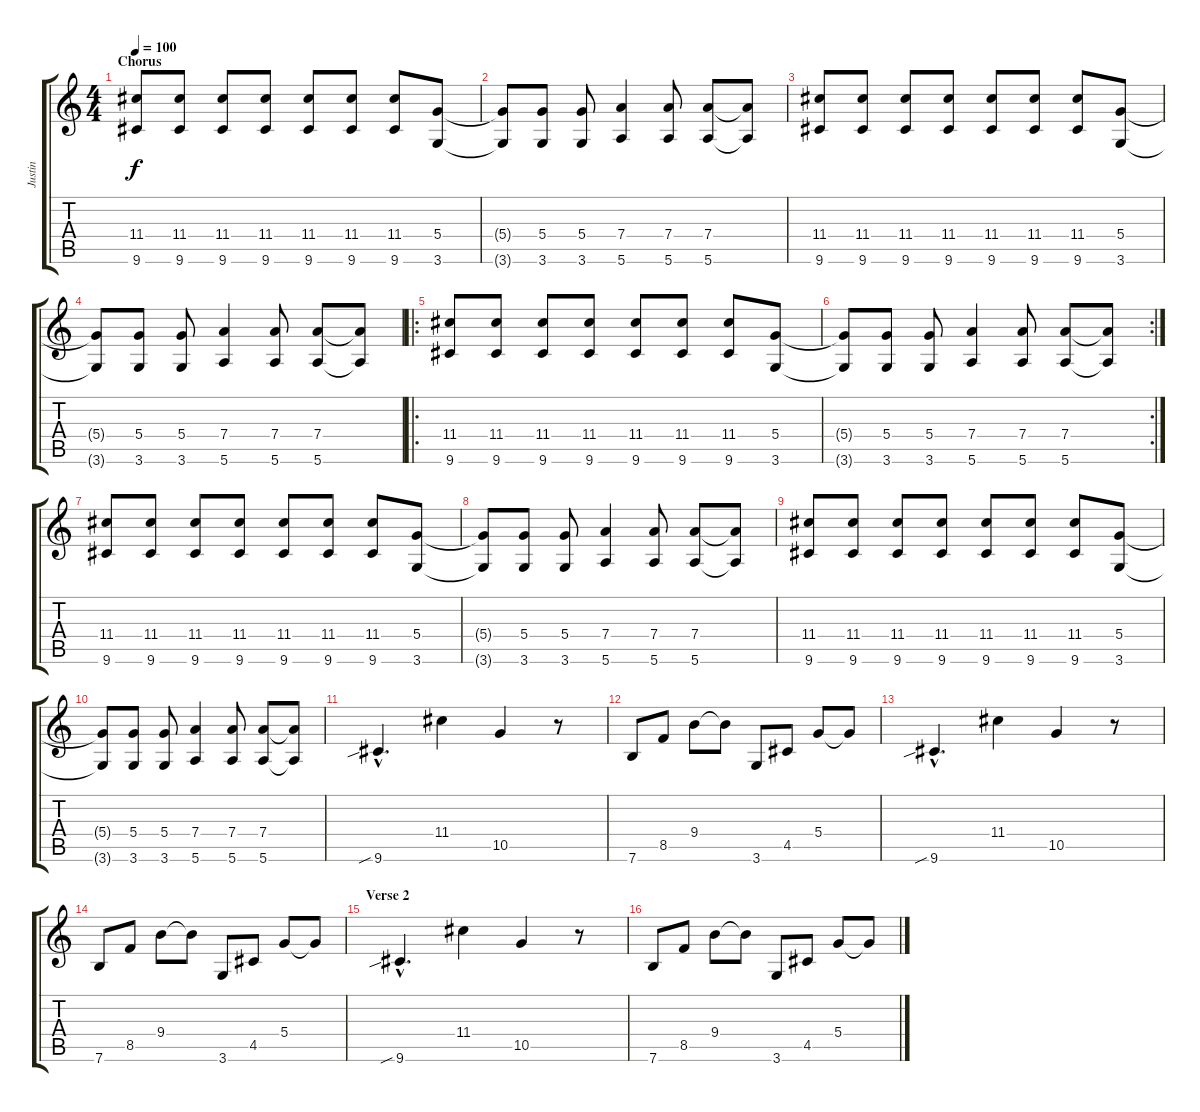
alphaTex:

\track ("Justin" "Justin") {instrument overdrivenguitar}
\staff {score tabs}
\tuning (E4 B3 G3 D3 A2 E2) {hide}
\ts (4 4)
\section ("" "Chorus")
\tempo 100
\clef g2
\ks c
(11.4 9.6).8{dy f} (11.4 9.6).8 (11.4 9.6).8 (11.4 9.6).8 (11.4 9.6).8 (11.4 9.6).8 (11.4 9.6).8 (5.4 3.6).8 |
(5.4{t} 3.6{t}).8 (5.4 3.6).8 (5.4 3.6).8 (7.4 5.6).4 (7.4 5.6).8 (7.4 5.6).8 (7.4{t} 5.6{t}).8 |
(11.4 9.6).8 (11.4 9.6).8 (11.4 9.6).8 (11.4 9.6).8 (11.4 9.6).8 (11.4 9.6).8 (11.4 9.6).8 (5.4 3.6).8 |
(5.4{t} 3.6{t}).8 (5.4 3.6).8 (5.4 3.6).8 (7.4 5.6).4 (7.4 5.6).8 (7.4 5.6).8 (7.4{t} 5.6{t}).8 |
\ro
(11.4 9.6).8 (11.4 9.6).8 (11.4 9.6).8 (11.4 9.6).8 (11.4 9.6).8 (11.4 9.6).8 (11.4 9.6).8 (5.4 3.6).8 |
\rc 2
(5.4{t} 3.6{t}).8 (5.4 3.6).8 (5.4 3.6).8 (7.4 5.6).4 (7.4 5.6).8 (7.4 5.6).8 (7.4{t} 5.6{t}).8 |
(11.4 9.6).8 (11.4 9.6).8 (11.4 9.6).8 (11.4 9.6).8 (11.4 9.6).8 (11.4 9.6).8 (11.4 9.6).8 (5.4 3.6).8 |
(5.4{t} 3.6{t}).8 (5.4 3.6).8 (5.4 3.6).8 (7.4 5.6).4 (7.4 5.6).8 (7.4 5.6).8 (7.4{t} 5.6{t}).8 |
(11.4 9.6).8 (11.4 9.6).8 (11.4 9.6).8 (11.4 9.6).8 (11.4 9.6).8 (11.4 9.6).8 (11.4 9.6).8 (5.4 3.6).8 |
(5.4{t} 3.6{t}).8 (5.4 3.6).8 (5.4 3.6).8 (7.4 5.6).4 (7.4 5.6).8 (7.4 5.6).8 (7.4{t} 5.6{t}).8 |
9.6{sib hac}.4{d} 11.4.4 10.5.4 r.8 |
7.6.8 8.5.8 9.4.8 9.4{t}.8 3.6.8 4.5.8 5.4.8 5.4{t}.8 |
9.6{sib hac}.4{d} 11.4.4 10.5.4 r.8 |
7.6.8 8.5.8 9.4.8 9.4{t}.8 3.6.8 4.5.8 5.4.8 5.4{t}.8 |
\section ("" "Verse 2")
9.6{sib hac}.4{d} 11.4.4 10.5.4 r.8 |
7.6.8 8.5.8 9.4.8 9.4{t}.8 3.6.8 4.5.8 5.4.8 5.4{t}.8
